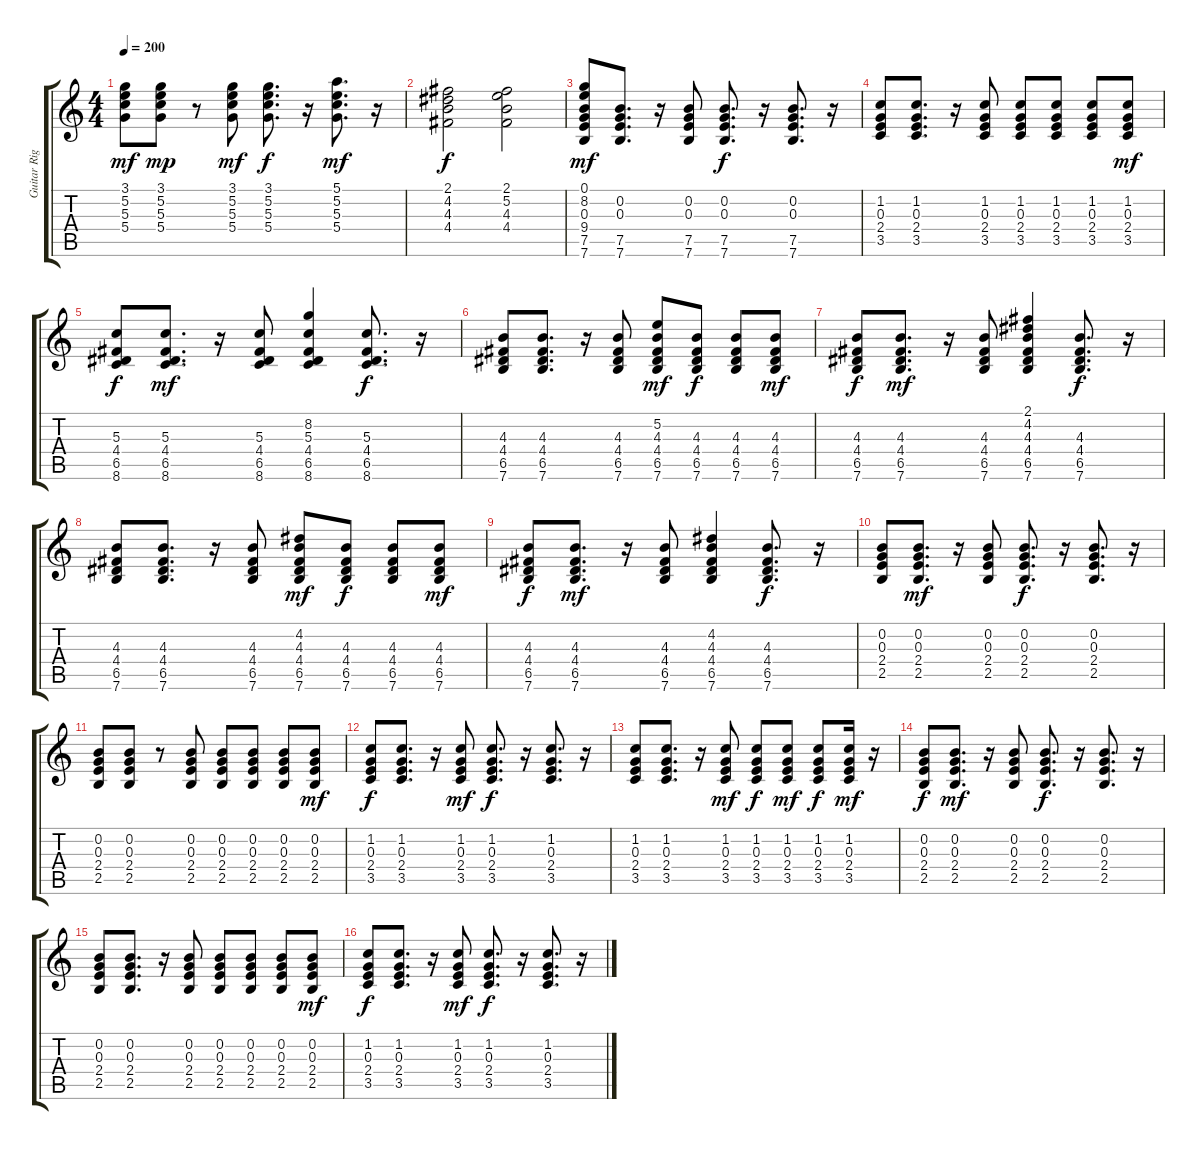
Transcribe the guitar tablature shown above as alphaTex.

\track ("Guitar Right" "Guitar Rig") {instrument acousticguitarsteel}
\staff {score tabs}
\tuning (E4 B3 G3 D3 A2 E2) {hide}
\ts (4 4)
\tempo 200
\clef g2
\ks c
(3.1 5.2 5.3 5.4).8{dy mf} (3.1 5.2 5.3 5.4).8{dy mp} r.8 (3.1 5.2 5.3 5.4).8{dy mf} (3.1 5.2 5.3 5.4).8{d dy f} r.16 (5.1 5.2 5.3 5.4).8{d dy mf} r.16 |
(2.1 4.2 4.3 4.4).2{dy f} (2.1 5.2 4.3 4.4).2 |
(0.1 8.2 0.3 9.4 7.5 7.6).8{dy mf} (0.2 0.3 7.5 7.6).8{d} r.16 (0.2 0.3 7.5 7.6).8 (0.2 0.3 7.5 7.6).8{d dy f} r.16 (0.2 0.3 7.5 7.6).8{d} r.16 |
(1.2 0.3 2.4 3.5).8 (1.2 0.3 2.4 3.5).8{d} r.16 (1.2 0.3 2.4 3.5).8 (1.2 0.3 2.4 3.5).8 (1.2 0.3 2.4 3.5).8 (1.2 0.3 2.4 3.5).8 (1.2 0.3 2.4 3.5).8{dy mf} |
(5.3 4.4 6.5 8.6).8{dy f} (5.3 4.4 6.5 8.6).8{d dy mf} r.16 (5.3 4.4 6.5 8.6).8 (8.2 5.3 4.4 6.5 8.6).4 (5.3 4.4 6.5 8.6).8{d dy f} r.16 |
(4.3 4.4 6.5 7.6).8 (4.3 4.4 6.5 7.6).8{d} r.16 (4.3 4.4 6.5 7.6).8 (5.2 4.3 4.4 6.5 7.6).8{dy mf} (4.3 4.4 6.5 7.6).8{dy f} (4.3 4.4 6.5 7.6).8 (4.3 4.4 6.5 7.6).8{dy mf} |
(4.3 4.4 6.5 7.6).8{dy f} (4.3 4.4 6.5 7.6).8{d dy mf} r.16 (4.3 4.4 6.5 7.6).8 (2.1 4.2 4.3 4.4 6.5 7.6).4 (4.3 4.4 6.5 7.6).8{d dy f} r.16 |
(4.3 4.4 6.5 7.6).8 (4.3 4.4 6.5 7.6).8{d} r.16 (4.3 4.4 6.5 7.6).8 (4.2 4.3 4.4 6.5 7.6).8{dy mf} (4.3 4.4 6.5 7.6).8{dy f} (4.3 4.4 6.5 7.6).8 (4.3 4.4 6.5 7.6).8{dy mf} |
(4.3 4.4 6.5 7.6).8{dy f} (4.3 4.4 6.5 7.6).8{d dy mf} r.16 (4.3 4.4 6.5 7.6).8 (4.2 4.3 4.4 6.5 7.6).4 (4.3 4.4 6.5 7.6).8{d dy f} r.16 |
(0.2 0.3 2.4 2.5).8 (0.2 0.3 2.4 2.5).8{d dy mf} r.16 (0.2 0.3 2.4 2.5).8 (0.2 0.3 2.4 2.5).8{d dy f} r.16 (0.2 0.3 2.4 2.5).8{d} r.16 |
(0.2 0.3 2.4 2.5).8 (0.2 0.3 2.4 2.5).8 r.8 (0.2 0.3 2.4 2.5).8 (0.2 0.3 2.4 2.5).8 (0.2 0.3 2.4 2.5).8 (0.2 0.3 2.4 2.5).8 (0.2 0.3 2.4 2.5).8{dy mf} |
(1.2 0.3 2.4 3.5).8{dy f} (1.2 0.3 2.4 3.5).8{d} r.16 (1.2 0.3 2.4 3.5).8{dy mf} (1.2 0.3 2.4 3.5).8{d dy f} r.16 (1.2 0.3 2.4 3.5).8{d} r.16 |
(1.2 0.3 2.4 3.5).8 (1.2 0.3 2.4 3.5).8{d} r.16 (1.2 0.3 2.4 3.5).8{dy mf} (1.2 0.3 2.4 3.5).8{dy f} (1.2 0.3 2.4 3.5).8{dy mf} (1.2 0.3 2.4 3.5).8{dy f} (1.2 0.3 2.4 3.5).16{dy mf} r.16 |
(0.2 0.3 2.4 2.5).8{dy f} (0.2 0.3 2.4 2.5).8{d dy mf} r.16 (0.2 0.3 2.4 2.5).8 (0.2 0.3 2.4 2.5).8{d dy f} r.16 (0.2 0.3 2.4 2.5).8{d} r.16 |
(0.2 0.3 2.4 2.5).8 (0.2 0.3 2.4 2.5).8{d} r.16 (0.2 0.3 2.4 2.5).8 (0.2 0.3 2.4 2.5).8 (0.2 0.3 2.4 2.5).8 (0.2 0.3 2.4 2.5).8 (0.2 0.3 2.4 2.5).8{dy mf} |
(1.2 0.3 2.4 3.5).8{dy f} (1.2 0.3 2.4 3.5).8{d} r.16 (1.2 0.3 2.4 3.5).8{dy mf} (1.2 0.3 2.4 3.5).8{d dy f} r.16 (1.2 0.3 2.4 3.5).8{d} r.16
